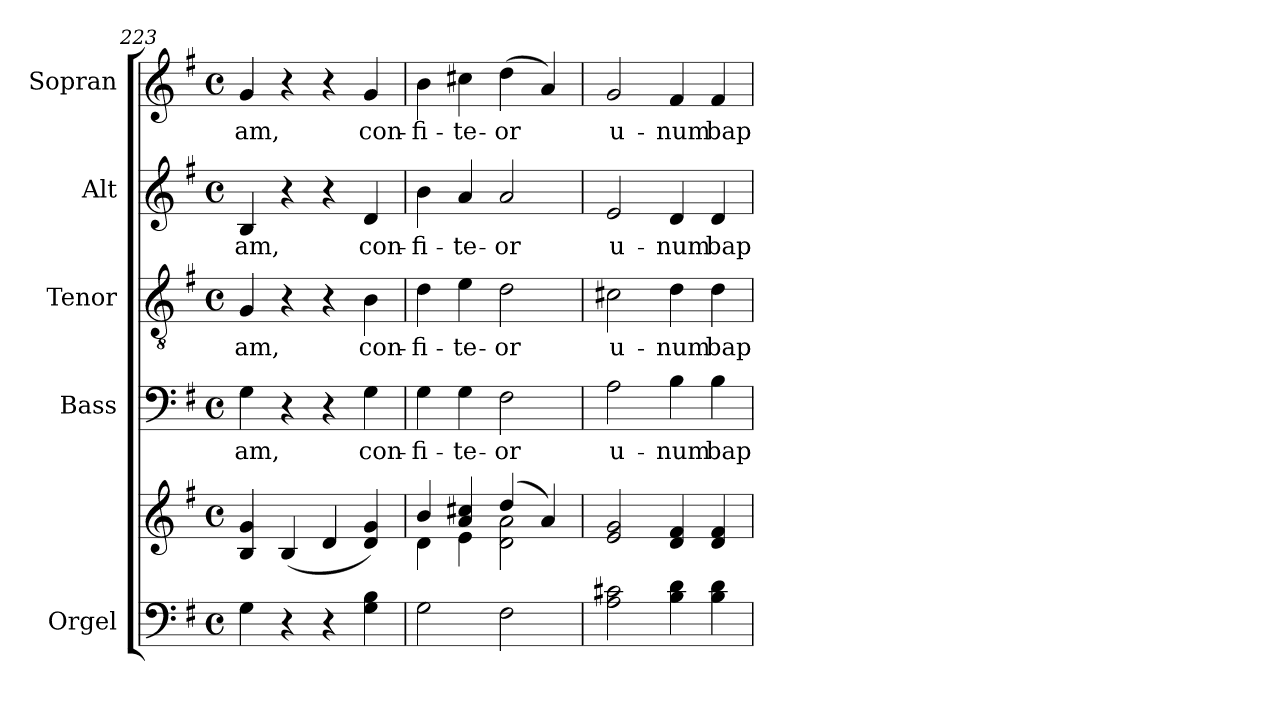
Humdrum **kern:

**kern	**kern	**kern	**text	**kern	**text	**kern	**text	**kern	**text
*part5	*part5	*part4	*part4	*part3	*part3	*part2	*part2	*part1	*part1
*staff6	*staff5	*staff4	*staff4	*staff3	*staff3	*staff2	*staff2	*staff1	*staff1
*I"Orgel	*	*I"Bass	*	*I"Tenor	*	*I"Alt	*	*I"Sopran	*
*I'Org.	*	*I'B.	*	*I'T.	*	*I'A.	*	*I'S.	*
*clefF4	*clefG2	*clefF4	*	*clefGv2	*	*clefG2	*	*clefG2	*
*k[f#]	*k[f#]	*k[f#]	*	*k[f#]	*	*k[f#]	*	*k[f#]	*
*G:	*G:	*G:	*	*G:	*	*G:	*	*G:	*
*M4/4	*M4/4	*M4/4	*	*M4/4	*	*M4/4	*	*M4/4	*
*met(c)	*met(c)	*met(c)	*	*met(c)	*	*met(c)	*	*met(c)	*
=223	=223	=223	=223	=223	=223	=223	=223	=223	=223
4G\	4B/ 4g/	4G\	-am,	4G/	-am,	4B/	-am,	4g/	-am,
4r	(>4B/	4r	.	4r	.	4r	.	4r	.
4r	4d/	4r	.	4r	.	4r	.	4r	.
4G\ 4B\	4d/ 4g/)	4G\	con-	4B\	con-	4d/	con-	4g/	con-
!!LO:PB:g=z
=224	=224	=224	=224	=224	=224	=224	=224	=224	=224
*	*^	*	*	*	*	*	*	*	*
2G\	4b/	4d\	4G\	-fi-	4d\	-fi-	4b\	-fi-	4b\	-fi-
.	4a/ 4cc#X/	4e\	4G\	-te-	4e\	-te-	4a/	-te-	4cc#X\	-te-
2F#\	(4dd/	2d\ 2a\	2F#\	-or	2d\	-or	2a/	-or	(4dd\	-or
.	4a/)	.	.	.	.	.	.	.	4a/)	.
*	*v	*v	*	*	*	*	*	*	*	*
=225	=225	=225	=225	=225	=225	=225	=225	=225	=225
2A\ 2c#X\	2e/ 2g/	2A\	u-	2c#X\	u-	2e/	u-	2g/	u-
4B\ 4d\	4d/ 4f#/	4B\	-num	4d\	-num	4d/	-num	4f#/	-num
4B\ 4d\	4d/ 4f#/	4B\	bap-	4d\	bap-	4d/	bap-	4f#/	bap-
=	=	=	=	=	=	=	=	=	=
*-	*-	*-	*-	*-	*-	*-	*-	*-	*-
